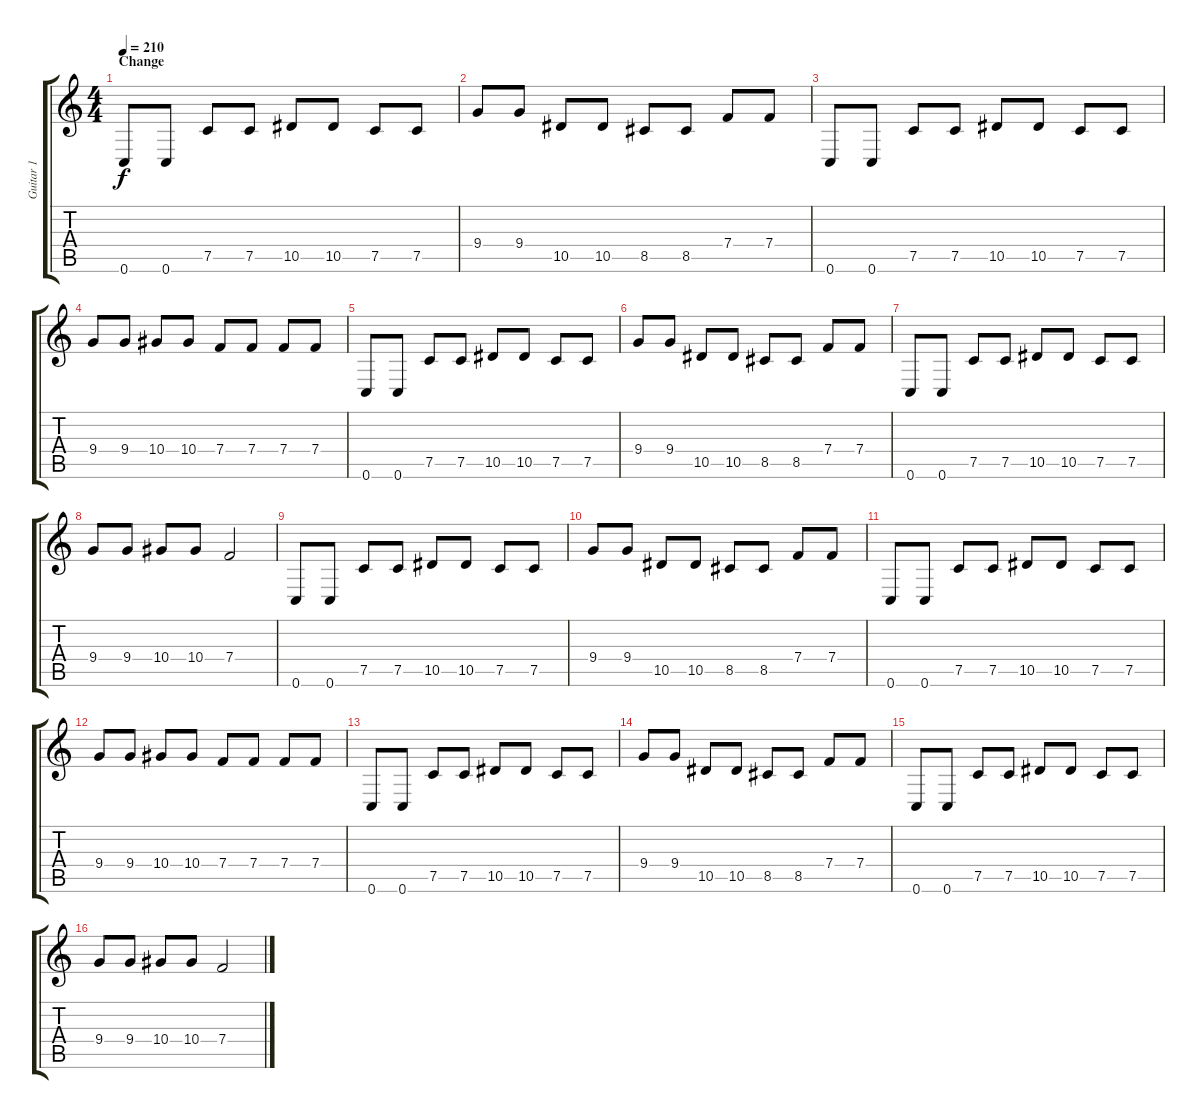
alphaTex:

\track ("Guitar 1" "Guitar 1") {instrument distortionguitar}
\staff {score tabs}
\tuning (C4 G3 Eb3 Bb2 F2 C2) {hide}
\ts (4 4)
\section ("" "Change")
\tempo 210
\clef g2
\ks c
0.6.8{dy f} 0.6.8 7.5.8 7.5.8 10.5.8 10.5.8 7.5.8 7.5.8 |
9.4.8 9.4.8 10.5.8 10.5.8 8.5.8 8.5.8 7.4.8 7.4.8 |
0.6.8 0.6.8 7.5.8 7.5.8 10.5.8 10.5.8 7.5.8 7.5.8 |
9.4.8 9.4.8 10.4.8 10.4.8 7.4.8 7.4.8 7.4.8 7.4.8 |
0.6.8 0.6.8 7.5.8 7.5.8 10.5.8 10.5.8 7.5.8 7.5.8 |
9.4.8 9.4.8 10.5.8 10.5.8 8.5.8 8.5.8 7.4.8 7.4.8 |
0.6.8 0.6.8 7.5.8 7.5.8 10.5.8 10.5.8 7.5.8 7.5.8 |
9.4.8 9.4.8 10.4.8 10.4.8 7.4.2 |
\section ("" "")
0.6.8 0.6.8 7.5.8 7.5.8 10.5.8 10.5.8 7.5.8 7.5.8 |
9.4.8 9.4.8 10.5.8 10.5.8 8.5.8 8.5.8 7.4.8 7.4.8 |
0.6.8 0.6.8 7.5.8 7.5.8 10.5.8 10.5.8 7.5.8 7.5.8 |
9.4.8 9.4.8 10.4.8 10.4.8 7.4.8 7.4.8 7.4.8 7.4.8 |
0.6.8 0.6.8 7.5.8 7.5.8 10.5.8 10.5.8 7.5.8 7.5.8 |
9.4.8 9.4.8 10.5.8 10.5.8 8.5.8 8.5.8 7.4.8 7.4.8 |
0.6.8 0.6.8 7.5.8 7.5.8 10.5.8 10.5.8 7.5.8 7.5.8 |
9.4.8 9.4.8 10.4.8 10.4.8 7.4.2
